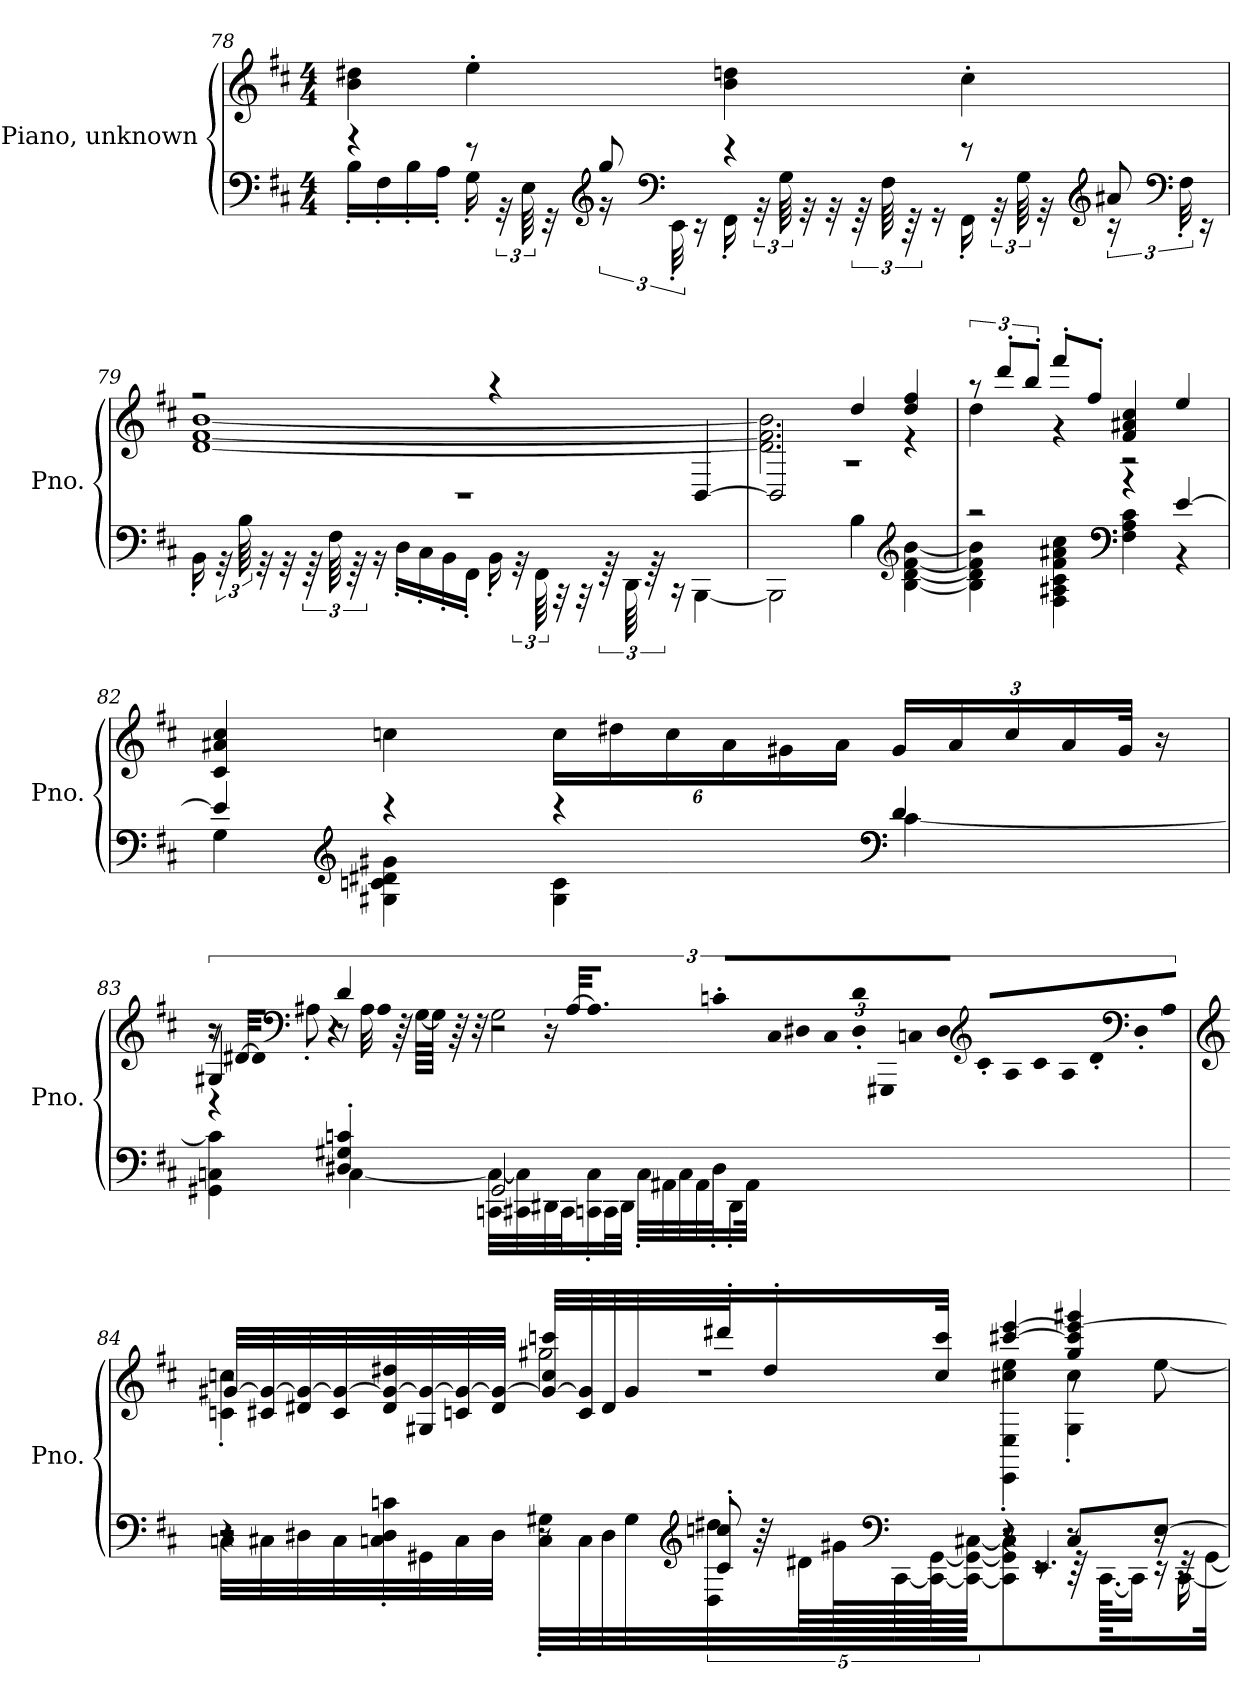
**kern	**kern
*part1	*part1
*staff2	*staff1
*I"Piano, unknown	*
*I'Pno.	*
!!LO:LB:g=z
*clefF4	*clefG2
*k[f#c#]	*k[f#c#]
*M4/4	*M4/4
=78	=78
*^	*
4r	16B'\LL	4b\ 4dd#X\
.	16F#'\	.
.	16B'\	.
.	16A'\JJ	.
8r	16G'\	4ee'\
.	48r	.
.	96E\	.
.	32r	.
*clefG2	*	*
8gg/	24r	.
*clefF4	*	*
.	48EE'\	.
.	16r	.
4r	16FF#'\	4b\ 4ddn\
.	48r	.
.	96G\	.
.	32r	.
.	32r	.
.	96r	.
.	96F#\	.
.	96r	.
.	16r	.
8r	16FF#'\	4cc#'\
.	48r	.
.	96G\	.
.	32r	.
*clefG2	*	*
8a#X/	24r	.
*clefF4	*	*
.	48F#'\	.
.	16r	.
!!LO:LB:g=z
=79	=79	=79
*	*	*^
1r	16BB'\	2r	[1d [1f# [1b
.	48r	.	.
.	96B\	.	.
.	32r	.	.
.	32r	.	.
.	96r	.	.
.	96F#\	.	.
.	96r	.	.
.	16r	.	.
.	16D'\LL	.	.
.	16C#'\	.	.
.	16BB'\	.	.
.	16FF#'\JJ	.	.
.	16BB'\	4r	.
.	48r	.	.
.	96FF#\	.	.
.	32r	.	.
.	32r	.	.
.	96r	.	.
.	96DD\	.	.
.	96r	.	.
.	16r	.	.
.	[4BBB\	[4BB/	.
=80	=80	=80	=80
1r	2BBB\]	2BB/]	2.d\] 2.f#\] 2.b\]
.	4B\	4dd/	.
*clefG2	*	*	*
.	[4B\ [4d\ [4f#\ [4b\	4dd/ 4ff#/	4r
=81	=81	=81	=81
2r	4B\] 4d\] 4f#\] 4b\]	12r	4dd\
.	.	12ddd'/L	.
.	.	12bb'/J	.
.	4F#\ 4A#X\ 4c#\ 4f#\ 4a#X\ 4cc#\	8fff#'/L	4r
.	.	8ff#'/J	.
*clefF4	*	*	*
4r	4F#\ 4A#\ 4c#\	4f#/ 4a#X/ 4cc#/	2r
[4e/	4r	4ee/	.
*	*	*v	*v
!!LO:LB:g=z
=82	=82	=82
4e/]	4G\	4c#/ 4a#X/ 4cc#/
*clefG2	*	*
4r	4G#X\ 4cn\ 4d#X\ 4g#X\	4ccn\
*	*	*Xbrackettup
4r	4G#\ 4c\	24cc\LL
.	.	24dd#X\
.	.	24cc\
.	.	24a#\
.	.	24g#X\
.	.	24a#\JJ
*clefF4	*	*
4d#/	[4c\	24g#/LL
.	.	24a#/
.	.	24cc/
.	.	24a#/
.	.	48g#/JJk
.	.	16r
!!LO:LB:g=z
=83	=83	=83
*	*	*^
*	*	*	*^
*	*	*	*	*brackettup
4r	4GG#X\ 4Cn\ 4c\]	4G#X/	8r	24r
.	.	.	.	[48d#X/KKL
.	.	.	.	8d#/J]
*	*	*clefF4	*	*
.	.	.	8A#X'\	.
.	.	.	.	32r
.	.	.	.	32A#/
4D#X/' 4G#X/' 4cn/'	[4C\	4d#/	8r	24r
.	.	.	.	[48A#/KKL
.	.	.	.	8.A#/J]
.	.	.	32A#\	.
.	.	.	64r	.
.	.	.	[64G#\LLLL	.
.	.	.	64G#\JJJJ]	.
.	.	.	64r	.
.	.	.	32r	.
2GG#/	32CCn\ 32C\_LLL	2r	2G#\	32cn'/LLL
.	32CC#X\ 32C\]	.	.	32C#/
.	32DD#X\	.	.	32D#X/
.	32CC#\J	.	.	32C#/
.	16CCn\' 16C\'	.	.	32D#/' 32d#/'
.	.	.	.	32GGG#X/
.	32CC\L	.	.	32Cn/
.	32DD#\JJJ	.	.	32D#/JJJ
*	*	*clefG2	*	*
.	32C'\LLL	.	.	32c'/LLL
.	32AA#X\	.	.	32A#/
.	32C\	.	.	32c/
.	32AA#\	.	.	32A#/
.	32D#'\J	.	.	32d#'/J
*	*	*clefF4	*	*
.	16DD#'\	.	.	16D#'/
.	32AA#\JJk	.	.	32A#/JJk
*v	*v	*	*	*
*	*v	*v	*v
!!LO:LB:g=z
=84	=84
*	*clefG2
*^	*^
*	*^	*	*^
*	*	*^	*	*	*^
4r	32Cn\LLL	2r	2r	1r	4cn\' 4ccn\'	[32g#X/LLL	2r
.	32C#X\	.	.	.	.	32c#X/ 32g#/_	.
.	32D#X\	.	.	.	.	32d#X/ 32g#/_	.
.	32C#\	.	.	.	.	32c#/ 32g#/_	.
.	32Cn\' 32D#\' 32cn\'	.	.	.	.	32d#/ 32g#/_ 32dd#X/	.
.	32GG#X\	.	.	.	.	32G#X/ 32g#/_	.
.	32C\	.	.	.	.	32cn/ 32g#/_	.
.	32D#\JJJ	.	.	.	.	32d#/ 32g#/_JJJ	.
8r	32C\' 32G#X\'LLL	.	.	.	2gg#X\	32g#/_ 32cc/ 32cccn/LLL	.
.	32C\	.	.	.	.	32c/ 32g#/]	.
.	32D#\	.	.	.	.	32d#/	.
.	32G#\	.	.	.	.	32g#/	.
*clefG2	*	*	*	*	*	*	*
8c/' 8ccn/'	40D#\ 40dd#X\JJJ	.	.	.	.	32ddd#X'/J	.
.	80r	.	.	.	.	.	.
.	.	.	.	.	.	16dd#'/	.
.	40d#X\LLL	.	.	.	.	.	.
.	80g#X\L	.	.	.	.	.	.
*clefF4	*	*	*	*	*	*	*
.	[80CC#\	.	.	.	.	.	.
.	80CC#\_ [80GG#\J	.	.	.	.	.	.
.	.	.	.	.	.	32cc/ 32ccc/JJk	.
.	40CC#\_ 40GG#\_ [40C#X\JJJ	.	.	.	.	.	.
8r	8CC#\] 8GG#\] 8C#\]	4r	4r	.	.	[4ccc#X/ [4eee/	4EE\' 4E\' 4cc#X\' 4ee\'
4.EE/	8r	.	.	.	.	.	.
.	64r	8C#/L	8r	.	8r	4gg#/ 4ccc#/] 4eee/_ 4ggg#X/	4G#\' 4cc#\'
.	[32.CC#\KLL	.	.	.	.	.	.
.	16CC#\JJ]	.	.	.	.	.	.
.	16r	[8E/J	16r	.	[8ee\	.	.
.	32r	.	[16CC#\	.	.	.	.
.	[32GG#\	.	.	.	.	.	.
*v	*v	*v	*v	*	*	*	*
*	*v	*v	*v	*v
=	=
*-	*-
